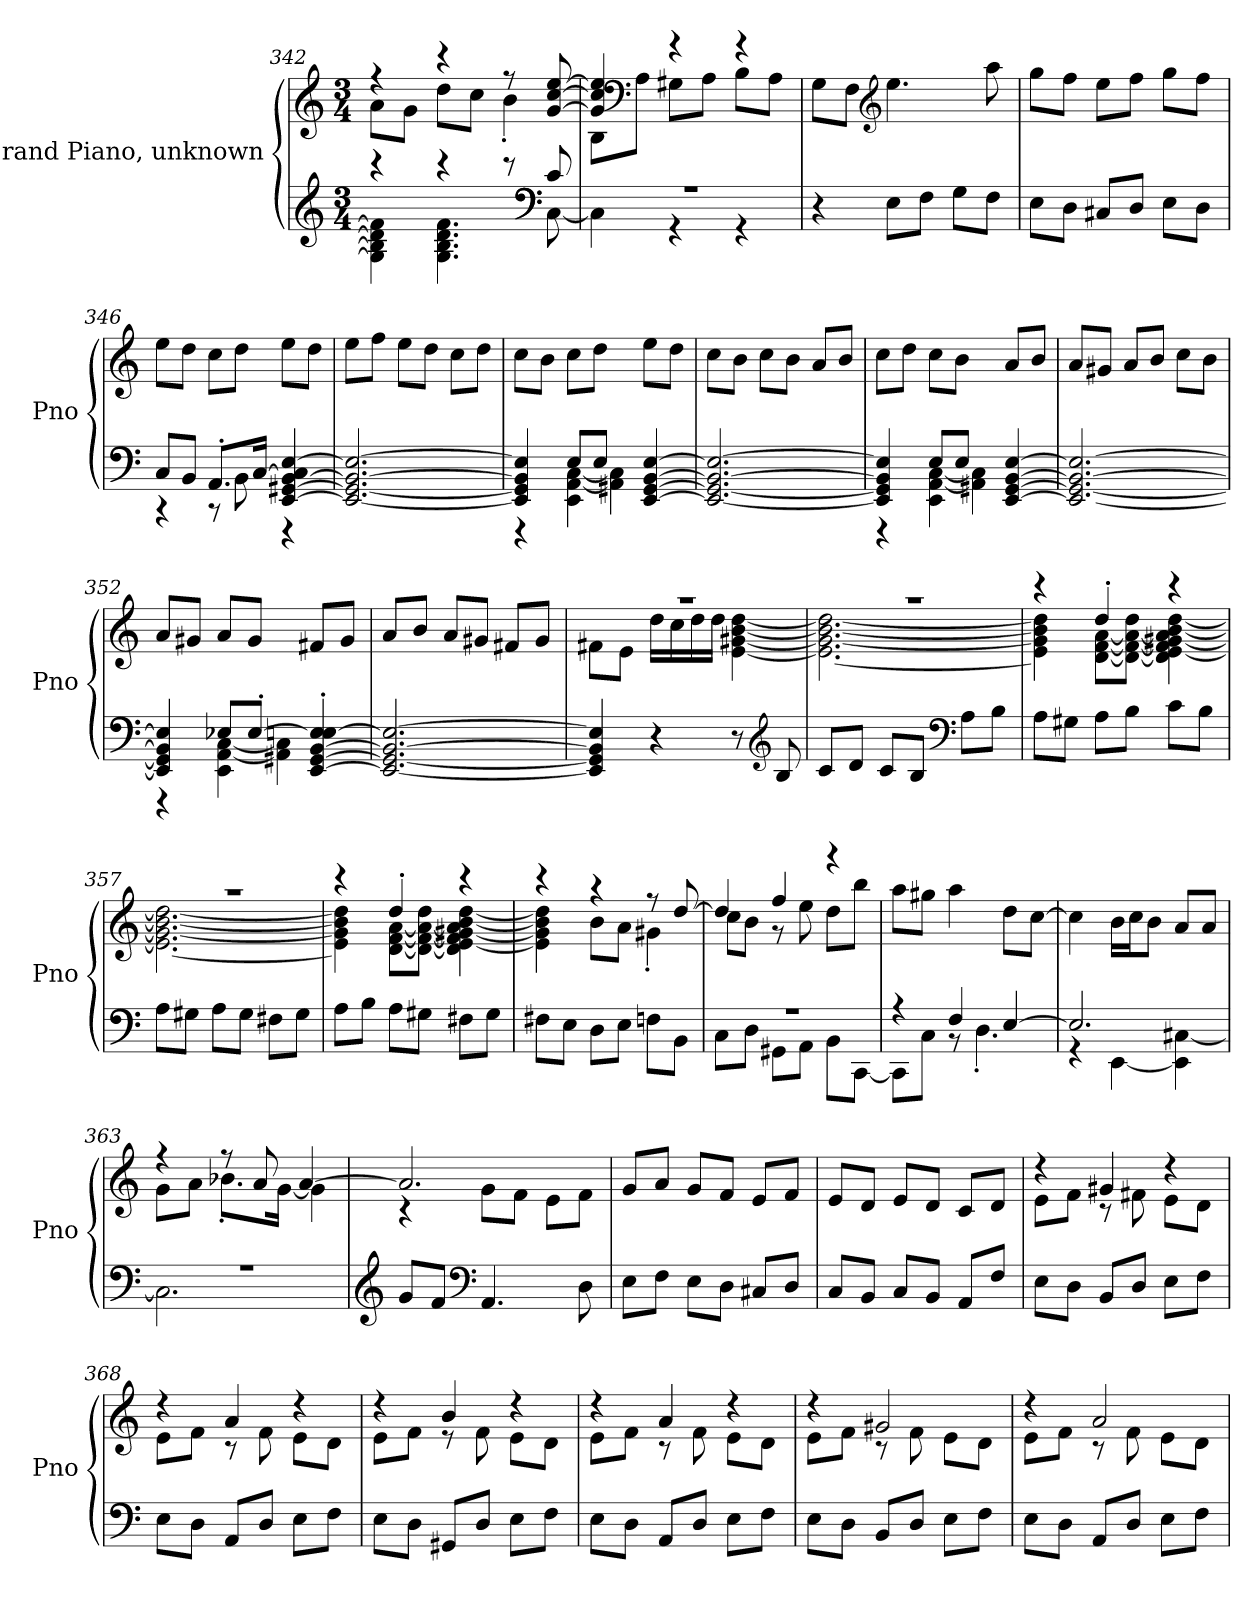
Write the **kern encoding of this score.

**kern	**kern
*part1	*part1
*staff2	*staff1
*I"Grand Piano, unknown	*
*I'Pno	*
*clefG2	*clefG2
*k[]	*k[]
*M3/4	*M3/4
=342	=342
*^	*^
4r	4G\] 4B\] 4d\] 4f\]	4r	8a\L
.	.	.	8g\J
4r	4.G\ 4.B\ 4.d\ 4.f\	4r	8dd\L
.	.	.	8cc\J
8r	.	8r	4b'\
*clefF4	*	*	*
8c/	[8C\	[8g/ [8cc/ [8ee/	.
=343	=343	=343	=343
2.r	4C\]	4g/] 4cc/] 4ee/]	8B\L
*	*	*clefF4	*
.	.	.	8A\J
.	4r	4r	8G#X\L
.	.	.	8A\J
.	4r	4r	8B\L
.	.	.	8A\J
*v	*v	*	*
*	*v	*v
=344	=344
4r	8G\L
.	8F\J
*	*clefG2
8E\L	4.ee\
8F\J	.
8G\L	.
8F\J	8aa\
!!LO:PB:g=z
=345	=345
8E\L	8gg\L
8D\J	8ff\J
8C#X/L	8ee\L
8D/J	8ff\J
8E\L	8gg\L
8D\J	8ff\J
=346	=346
*^	*
8C/L	4r	8ee\L
8BB/J	.	8dd\J
8.AA'/L	8r	8cc\L
.	8BB\	8dd\J
[16C/Jk	.	.
[4EE/ [4GG#X/ [4BB/ 4C/] [4E/	4r	8ee\L
.	.	8dd\J
*v	*v	*
=347	=347
2.EE/_ 2.GG#/_ 2.BB/_ 2.E/_	8ee\L
.	8ff\J
.	8ee\L
.	8dd\J
.	8cc\L
.	8dd\J
=348	=348
*^	*
4EE/] 4GG#/] 4BB/] 4E/]	4r	8cc\L
.	.	8b\J
8E/L	4EE\ [4AA\ [4C\	8cc\L
8E/J	.	8dd\J
[4EE/ [4GG#X/ [4BB/ [4E/	4AA\] 4C\]	8ee\L
.	.	8dd\J
*v	*v	*
=349	=349
2.EE/_ 2.GG#/_ 2.BB/_ 2.E/_	8cc\L
.	8b\J
.	8cc\L
.	8b\J
.	8a/L
.	8b/J
=350	=350
*^	*
4EE/] 4GG#/] 4BB/] 4E/]	4r	8cc\L
.	.	8dd\J
8E/L	4EE\ [4AA\ [4C\	8cc\L
8E/J	.	8b\J
[4EE/ [4GG#X/ [4BB/ [4E/	4AA\] 4C\]	8a/L
.	.	8b/J
*v	*v	*
!!LO:LB:g=z
=351	=351
2.EE/_ 2.GG#/_ 2.BB/_ 2.E/_	8a/L
.	8g#X/J
.	8a/L
.	8b/J
.	8cc\L
.	8b\J
=352	=352
*^	*
4EE/] 4GG#/] 4BB/] 4E/]	4r	8a/L
.	.	8g#X/J
8E-X/L	4EE\ [4AA\ [4C\	8a/L
[8E-'/J	.	8g#/J
[4EE/' [4GG#X/' [4BB/' 4E-/]' [4En/'	4AA\] 4C\]	8f#X/L
.	.	8g#/J
*v	*v	*
=353	=353
2.EE/_ 2.GG#/_ 2.BB/_ 2.E/_	8a/L
.	8b/J
.	8a/L
.	8g#X/J
.	8f#X/L
.	8g#/J
=354	=354
*	*^
4EE/] 4GG#/] 4BB/] 4E/]	2.r	8f#X\L
.	.	8e\J
4r	.	16dd\LL
.	.	16cc\
.	.	16dd\
.	.	16dd\JJ
8r	.	[4e\ [4g#X\ [4b\ [4dd\
*clefG2	*	*
8B/	.	.
=355	=355	=355
8c/L	2.r	2.e\_ 2.g#\_ 2.b\_ 2.dd\_
8d/J	.	.
8c/L	.	.
8B/J	.	.
*clefF4	*	*
8A\L	.	.
8B\J	.	.
!!LO:LB:g=z	!!
=356	=356	=356
8A\L	4r	4e\] 4g#\] 4b\] 4dd\]
8G#X\J	.	.
8A\L	4dd'/	[8d\ [8f\ [8a\L
8B\J	.	8d\_ 8f\_ 8a\_ 8dd\J
8c\L	4r	4d\] [4e\ 4f\] [4g#X\ 4a\] [4b\ [4dd\
8B\J	.	.
=357	=357	=357
8A\L	2.r	2.e\_ 2.g#\_ 2.b\_ 2.dd\_
8G#X\J	.	.
8A\L	.	.
8G#\J	.	.
8F#X\L	.	.
8G#\J	.	.
=358	=358	=358
8A\L	4r	4e\] 4g#\] 4b\] 4dd\]
8B\J	.	.
8A\L	4dd'/	[8d\ [8f\ [8a\L
8G#X\J	.	8d\_ 8f\_ 8a\_ 8dd\J
8F#X\L	4r	4d\] [4e\ 4f\] [4g#X\ 4a\] [4b\ [4dd\
8G#\J	.	.
=359	=359	=359
8F#X\L	4r	4e\] 4g#\] 4b\] 4dd\]
8E\J	.	.
8D\L	4r	8b\L
8E\J	.	8a\J
8Fn\L	8r	4g#X'\
8BB\J	[8dd/	.
=360	=360	=360
*^	*	*
2.r	8C\L	4dd/]	8cc\L
.	8D\J	.	8b\J
.	8GG#X\L	4ff/	8r
.	8AA\J	.	8ee\
.	8BB\L	4r	8dd\L
.	[8CC\J	.	8bb\J
*	*	*v	*v
!!LO:LB:g=z
=361	=361	=361
4r	8CC\L]	8aa\L
.	8C\J	8gg#X\J
4F/	8r	4aa\
.	4.D'\	.
[4E/	.	8dd\L
.	.	[8cc\J
=362	=362	=362
2.E/]	4r	4cc\]
.	[4EE\	16b\LL
.	.	16cc\J
.	.	8b\J
.	4EE\] [4C#X\	8a/L
.	.	8a/J
=363	=363	=363
*	*	*^
2.r	2.C#\]	4r	8g\L
.	.	.	8a\J
.	.	8r	8.b-X'\L
.	.	8a/	.
.	.	.	[16g\Jk
.	.	[4a/	4g\]
*v	*v	*	*
=364	=364	=364
*clefG2	*	*
8g/L	2.a/]	4r
8f/J	.	.
*clefF4	*	*
4.AA/	.	8g\L
.	.	8f\J
.	.	8e\L
8D\	.	8f\J
*	*v	*v
=365	=365
8E\L	8g/L
8F\J	8a/J
8E\L	8g/L
8D\J	8f/J
8C#X/L	8e/L
8D/J	8f/J
=366	=366
8C/L	8e/L
8BB/J	8d/J
8C/L	8e/L
8BB/J	8d/J
8AA/L	8c/L
8F/J	8d/J
!!LO:LB:g=z
=367	=367
*	*^
8E\L	4r	8e\L
8D\J	.	8f\J
8BB/L	4g#X/	8r
8D/J	.	8f#X\
8E\L	4r	8e\L
8F\J	.	8d\J
=368	=368	=368
8E\L	4r	8e\L
8D\J	.	8f\J
8AA/L	4a/	8r
8D/J	.	8f\
8E\L	4r	8e\L
8F\J	.	8d\J
=369	=369	=369
8E\L	4r	8e\L
8D\J	.	8f\J
8GG#X/L	4b/	8r
8D/J	.	8f\
8E\L	4r	8e\L
8F\J	.	8d\J
=370	=370	=370
8E\L	4r	8e\L
8D\J	.	8f\J
8AA/L	4a/	8r
8D/J	.	8f\
8E\L	4r	8e\L
8F\J	.	8d\J
=371	=371	=371
8E\L	4r	8e\L
8D\J	.	8f\J
8BB/L	2g#X/	8r
8D/J	.	8f\
8E\L	.	8e\L
8F\J	.	8d\J
=372	=372	=372
8E\L	4r	8e\L
8D\J	.	8f\J
8AA/L	2a/	8r
8D/J	.	8f\
8E\L	.	8e\L
8F\J	.	8d\J
*	*v	*v
=	=
*-	*-
